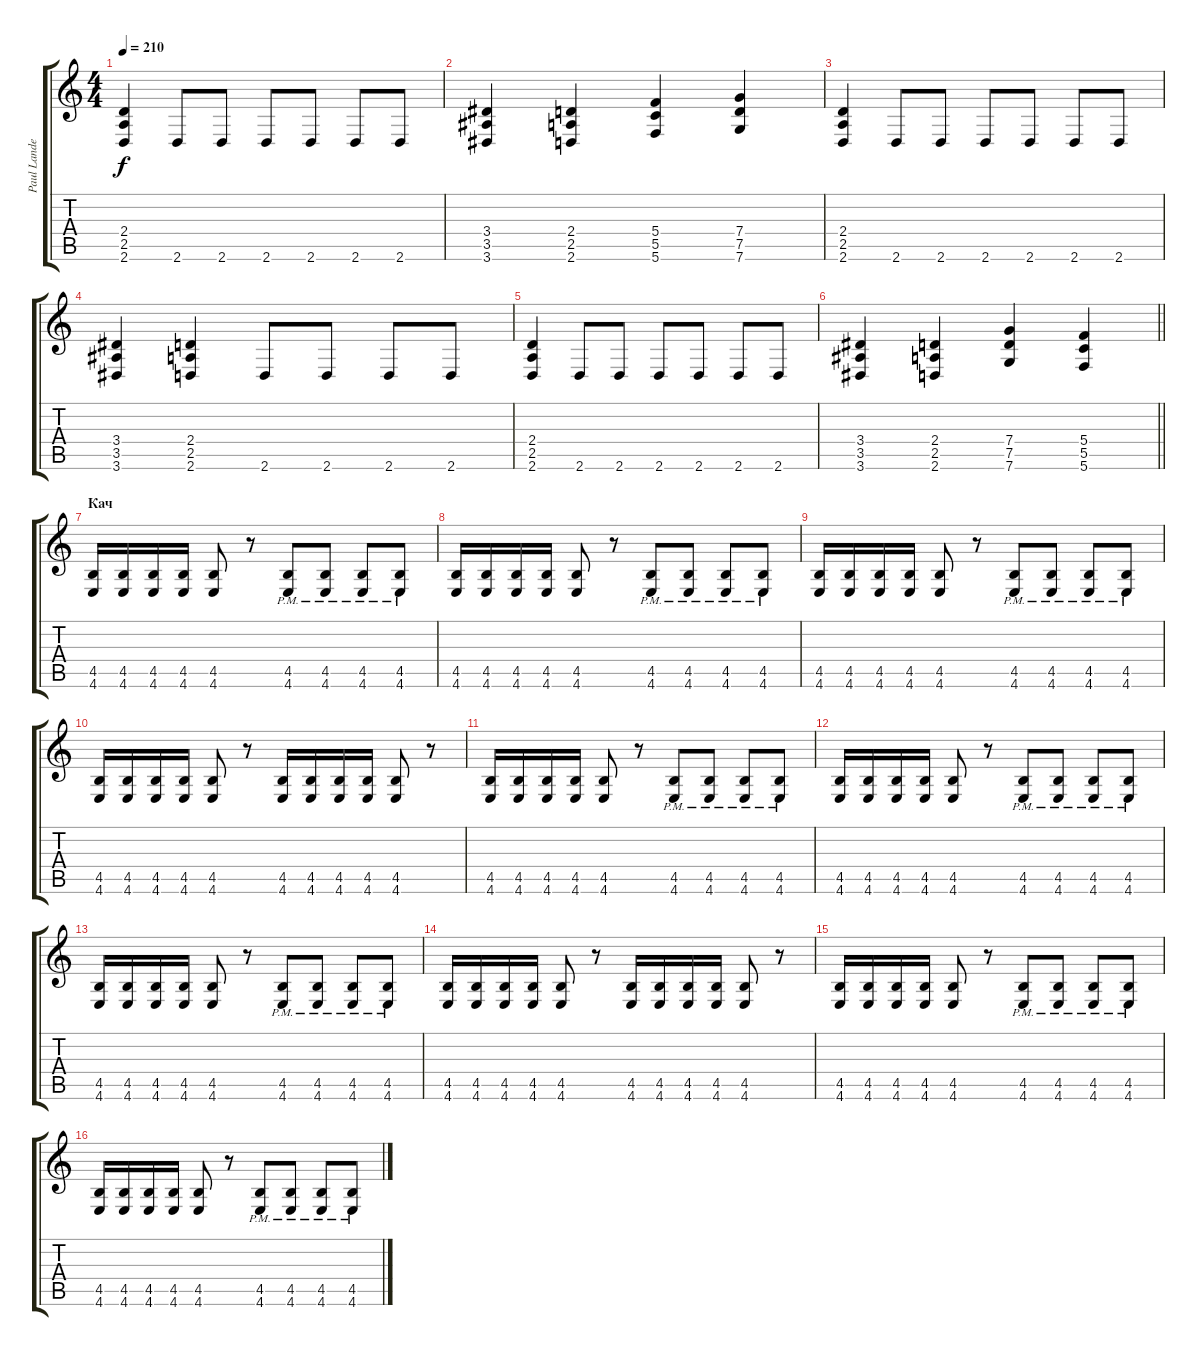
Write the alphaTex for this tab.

\track ("Paul Landers" "Paul Lande") {instrument distortionguitar}
\staff {score tabs}
\tuning (E4 C4 G3 C3 G2 C2) {hide}
\ts (4 4)
\tempo 210
\clef g2
\ks c
(2.4 2.5 2.6).4{dy f} 2.6.8 2.6.8 2.6.8 2.6.8 2.6.8 2.6.8 |
(3.4 3.5 3.6).4 (2.4 2.5 2.6).4 (5.4 5.5 5.6).4 (7.4 7.5 7.6).4 |
(2.4 2.5 2.6).4 2.6.8 2.6.8 2.6.8 2.6.8 2.6.8 2.6.8 |
(3.4 3.5 3.6).4 (2.4 2.5 2.6).4 2.6.8 2.6.8 2.6.8 2.6.8 |
(2.4 2.5 2.6).4 2.6.8 2.6.8 2.6.8 2.6.8 2.6.8 2.6.8 |
\barLineRight lightlight
(3.4 3.5 3.6).4 (2.4 2.5 2.6).4 (7.4 7.5 7.6).4 (5.4 5.5 5.6).4 |
\section ("" "Кач")
(4.5 4.6).16{volume 13 balance 16} (4.5 4.6).16 (4.5 4.6).16 (4.5 4.6).16 (4.5 4.6).8 r.8 (4.5{pm} 4.6{pm}).8 (4.5{pm} 4.6{pm}).8 (4.5{pm} 4.6{pm}).8 (4.5{pm} 4.6{pm}).8 |
(4.5 4.6).16 (4.5 4.6).16 (4.5 4.6).16 (4.5 4.6).16 (4.5 4.6).8 r.8 (4.5{pm} 4.6{pm}).8 (4.5{pm} 4.6{pm}).8 (4.5{pm} 4.6{pm}).8 (4.5{pm} 4.6{pm}).8 |
(4.5 4.6).16 (4.5 4.6).16 (4.5 4.6).16 (4.5 4.6).16 (4.5 4.6).8 r.8 (4.5{pm} 4.6{pm}).8 (4.5{pm} 4.6{pm}).8 (4.5{pm} 4.6{pm}).8 (4.5{pm} 4.6{pm}).8 |
(4.5 4.6).16 (4.5 4.6).16 (4.5 4.6).16 (4.5 4.6).16 (4.5 4.6).8 r.8 (4.5 4.6).16 (4.5 4.6).16 (4.5 4.6).16 (4.5 4.6).16 (4.5 4.6).8 r.8 |
(4.5 4.6).16 (4.5 4.6).16 (4.5 4.6).16 (4.5 4.6).16 (4.5 4.6).8 r.8 (4.5{pm} 4.6{pm}).8 (4.5{pm} 4.6{pm}).8 (4.5{pm} 4.6{pm}).8 (4.5{pm} 4.6{pm}).8 |
(4.5 4.6).16 (4.5 4.6).16 (4.5 4.6).16 (4.5 4.6).16 (4.5 4.6).8 r.8 (4.5{pm} 4.6{pm}).8 (4.5{pm} 4.6{pm}).8 (4.5{pm} 4.6{pm}).8 (4.5{pm} 4.6{pm}).8 |
(4.5 4.6).16 (4.5 4.6).16 (4.5 4.6).16 (4.5 4.6).16 (4.5 4.6).8 r.8 (4.5{pm} 4.6{pm}).8 (4.5{pm} 4.6{pm}).8 (4.5{pm} 4.6{pm}).8 (4.5{pm} 4.6{pm}).8 |
(4.5 4.6).16 (4.5 4.6).16 (4.5 4.6).16 (4.5 4.6).16 (4.5 4.6).8 r.8 (4.5 4.6).16 (4.5 4.6).16 (4.5 4.6).16 (4.5 4.6).16 (4.5 4.6).8 r.8 |
(4.5 4.6).16 (4.5 4.6).16 (4.5 4.6).16 (4.5 4.6).16 (4.5 4.6).8 r.8 (4.5{pm} 4.6{pm}).8 (4.5{pm} 4.6{pm}).8 (4.5{pm} 4.6{pm}).8 (4.5{pm} 4.6{pm}).8 |
(4.5 4.6).16 (4.5 4.6).16 (4.5 4.6).16 (4.5 4.6).16 (4.5 4.6).8 r.8 (4.5{pm} 4.6{pm}).8 (4.5{pm} 4.6{pm}).8 (4.5{pm} 4.6{pm}).8 (4.5{pm} 4.6{pm}).8
